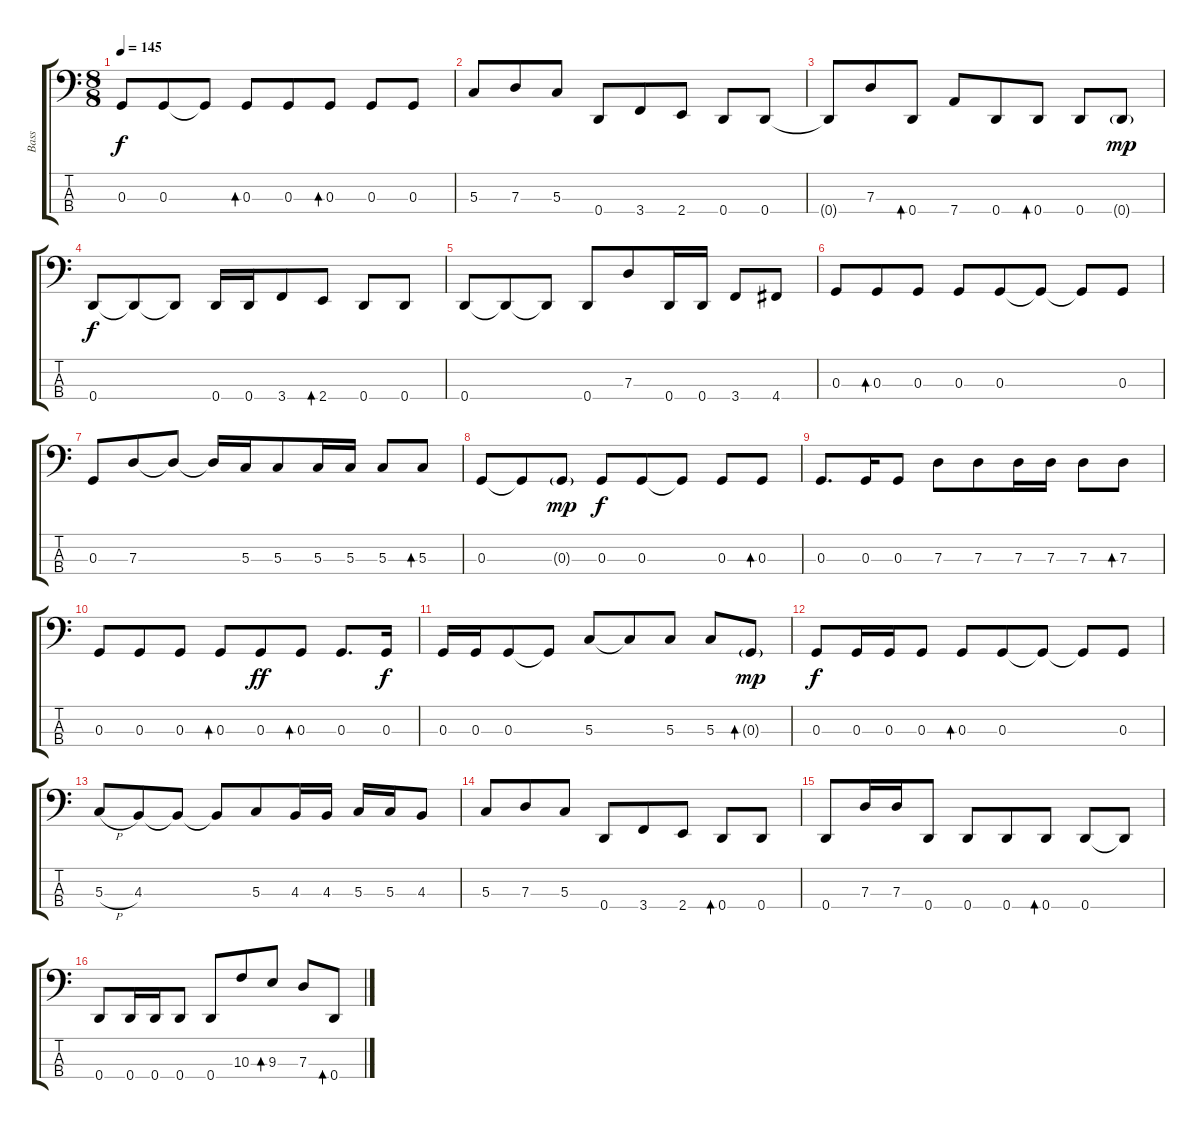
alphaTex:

\track ("Bass" "Bass") {instrument electricbasspick}
\staff {score tabs}
\tuning (F2 C2 G1 D1) {hide}
\ts (8 8)
\tempo 145
\clef f4
\ks c
0.3.8{dy f} 0.3.8 0.3{t}.8 0.3.8{bd 240} 0.3.8 0.3.8{bd 240} 0.3.8 0.3.8 |
5.3.8 7.3.8 5.3.8 0.4.8 3.4.8 2.4.8 0.4.8 0.4.8 |
0.4{t}.8 7.3.8 0.4.8{bd 240} 7.4.8 0.4.8 0.4.8{bd 240} 0.4.8 0.4{g}.8{dy mp} |
0.4.8{dy f} 0.4{t}.8 0.4{t}.8 0.4.16 0.4.16 3.4.8 2.4.8{bd 240} 0.4.8 0.4.8 |
0.4.8 0.4{t}.8 0.4{t}.8 0.4.8 7.3.8 0.4.16 0.4.16 3.4.8 4.4.8 |
0.3.8 0.3.8{bd 240} 0.3.8 0.3.8 0.3.8 0.3{t}.8 0.3{t}.8 0.3.8 |
0.3.8 7.3.8 7.3{t}.8 7.3{t}.16 5.3.16 5.3.8 5.3.16 5.3.16 5.3.8 5.3.8{bd 240} |
0.3.8 0.3{t}.8 0.3{g}.8{dy mp} 0.3.8{dy f} 0.3.8 0.3{t}.8 0.3.8 0.3.8{bd 240} |
0.3.8{d} 0.3.16 0.3.8 7.3.8 7.3.8 7.3.16 7.3.16 7.3.8 7.3.8{bd 240} |
0.3.8 0.3.8 0.3.8 0.3.8{bd 240} 0.3.8{dy ff} 0.3.8{bd 240} 0.3.8{d} 0.3.16{dy f} |
0.3.16 0.3.16 0.3.8 0.3{t}.8 5.3.8 5.3{t}.8 5.3.8 5.3.8 0.3{g}.8{bd 240 dy mp} |
0.3.8{dy f} 0.3.16 0.3.16 0.3.8 0.3.8{bd 240} 0.3.8 0.3{t}.8 0.3{t}.8 0.3.8 |
5.3{h}.8 4.3.8 4.3{t}.8 4.3{t}.8 5.3.8 4.3.16 4.3.16 5.3.16 5.3.16 4.3.8 |
5.3.8 7.3.8 5.3.8 0.4.8 3.4.8 2.4.8 0.4.8{bd 240} 0.4.8 |
0.4.8 7.3.16 7.3.16 0.4.8 0.4.8 0.4.8 0.4.8{bd 240} 0.4.8 0.4{t}.8 |
0.4.8 0.4.16 0.4.16 0.4.8 0.4.8 10.3.8 9.3.8{bd 240} 7.3.8 0.4.8{bd 240}
